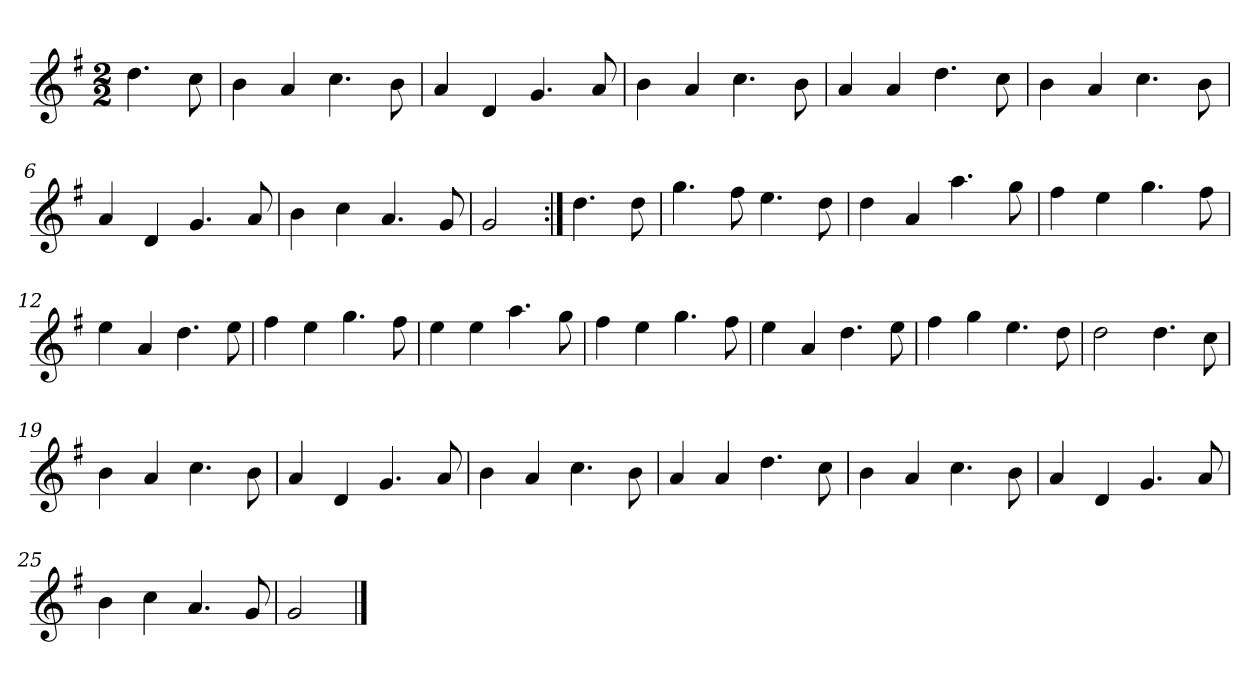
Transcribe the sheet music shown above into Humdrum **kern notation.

**kern
*part1
*staff1
*clefG2
*k[f#]
*G:
*M2/2
*MM120
=
4.dd
8cc
=1
4b
4a
4.cc
8b
=2
4a
4d
4.g
8a
=3
4b
4a
4.cc
8b
=4
4a
4a
4.dd
8cc
=5
4b
4a
4.cc
8b
=6
4a
4d
4.g
8a
=7
4b
4cc
4.a
8g
=8
2g
=:|!
4.dd
8dd
=9
4.gg
8ff#
4.ee
8dd
=10
4dd
4a
4.aa
8gg
=11
4ff#
4ee
4.gg
8ff#
=12
4ee
4a
4.dd
8ee
=13
4ff#
4ee
4.gg
8ff#
=14
4ee
4ee
4.aa
8gg
=15
4ff#
4ee
4.gg
8ff#
=16
4ee
4a
4.dd
8ee
=17
4ff#
4gg
4.ee
8dd
=18
2dd
4.dd
8cc
=19
4b
4a
4.cc
8b
=20
4a
4d
4.g
8a
=21
4b
4a
4.cc
8b
=22
4a
4a
4.dd
8cc
=23
4b
4a
4.cc
8b
=24
4a
4d
4.g
8a
=25
4b
4cc
4.a
8g
=26
2g
==
*-
